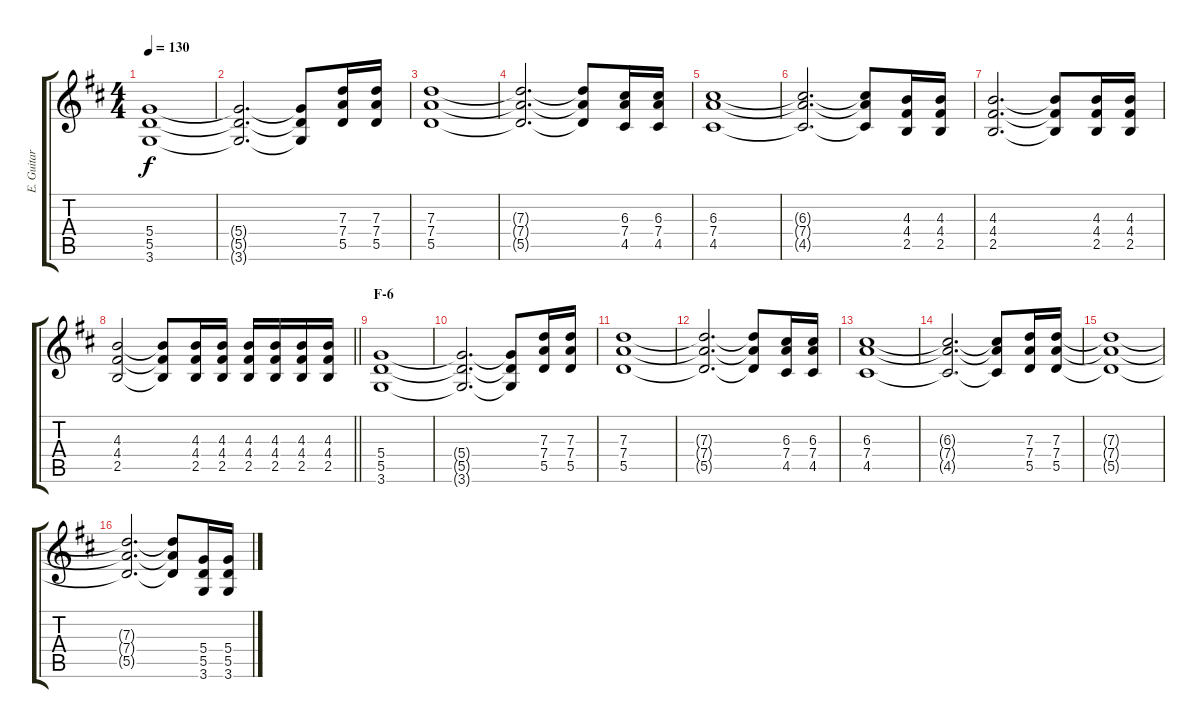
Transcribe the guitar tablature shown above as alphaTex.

\track ("E. Guitar II" "E. Guitar ") {instrument electricguitarclean}
\staff {score tabs}
\tuning (E4 B3 G3 D3 A2 E2) {hide}
\ts (4 4)
\tempo 130
\clef g2
\ks d
(5.4 5.5 3.6).1{dy f} |
(5.4{t} 5.5{t} 3.6{t}).2{d} (5.4{t} 5.5{t} 3.6{t}).8 (7.3 7.4 5.5).16 (7.3 7.4 5.5).16 |
(7.3 7.4 5.5).1 |
(7.3{t} 7.4{t} 5.5{t}).2{d} (7.3{t} 7.4{t} 5.5{t}).8 (6.3 7.4 4.5).16 (6.3 7.4 4.5).16 |
(6.3 7.4 4.5).1 |
(6.3{t} 7.4{t} 4.5{t}).2{d} (6.3{t} 7.4{t} 4.5{t}).8 (4.3 4.4 2.5).16 (4.3 4.4 2.5).16 |
(4.3 4.4 2.5).2{d} (4.3{t} 4.4{t} 2.5{t}).8 (4.3 4.4 2.5).16 (4.3 4.4 2.5).16 |
\barLineRight lightlight
(4.3 4.4 2.5).2 (4.3{t} 4.4{t} 2.5{t}).8 (4.3 4.4 2.5).16 (4.3 4.4 2.5).16 (4.3 4.4 2.5).16 (4.3 4.4 2.5).16 (4.3 4.4 2.5).16 (4.3 4.4 2.5).16 |
\section ("" "F-6")
(5.4 5.5 3.6).1 |
(5.4{t} 5.5{t} 3.6{t}).2{d} (5.4{t} 5.5{t} 3.6{t}).8 (7.3 7.4 5.5).16 (7.3 7.4 5.5).16 |
(7.3 7.4 5.5).1 |
(7.3{t} 7.4{t} 5.5{t}).2{d} (7.3{t} 7.4{t} 5.5{t}).8 (6.3 7.4 4.5).16 (6.3 7.4 4.5).16 |
(6.3 7.4 4.5).1 |
(6.3{t} 7.4{t} 4.5{t}).2{d} (6.3{t} 7.4{t} 4.5{t}).8 (7.3 7.4 5.5).16 (7.3 7.4 5.5).16 |
(7.3{t} 7.4{t} 5.5{t}).1 |
(7.3{t} 7.4{t} 5.5{t}).2{d} (7.3{t} 7.4{t} 5.5{t}).8 (5.4 5.5 3.6).16 (5.4 5.5 3.6).16
